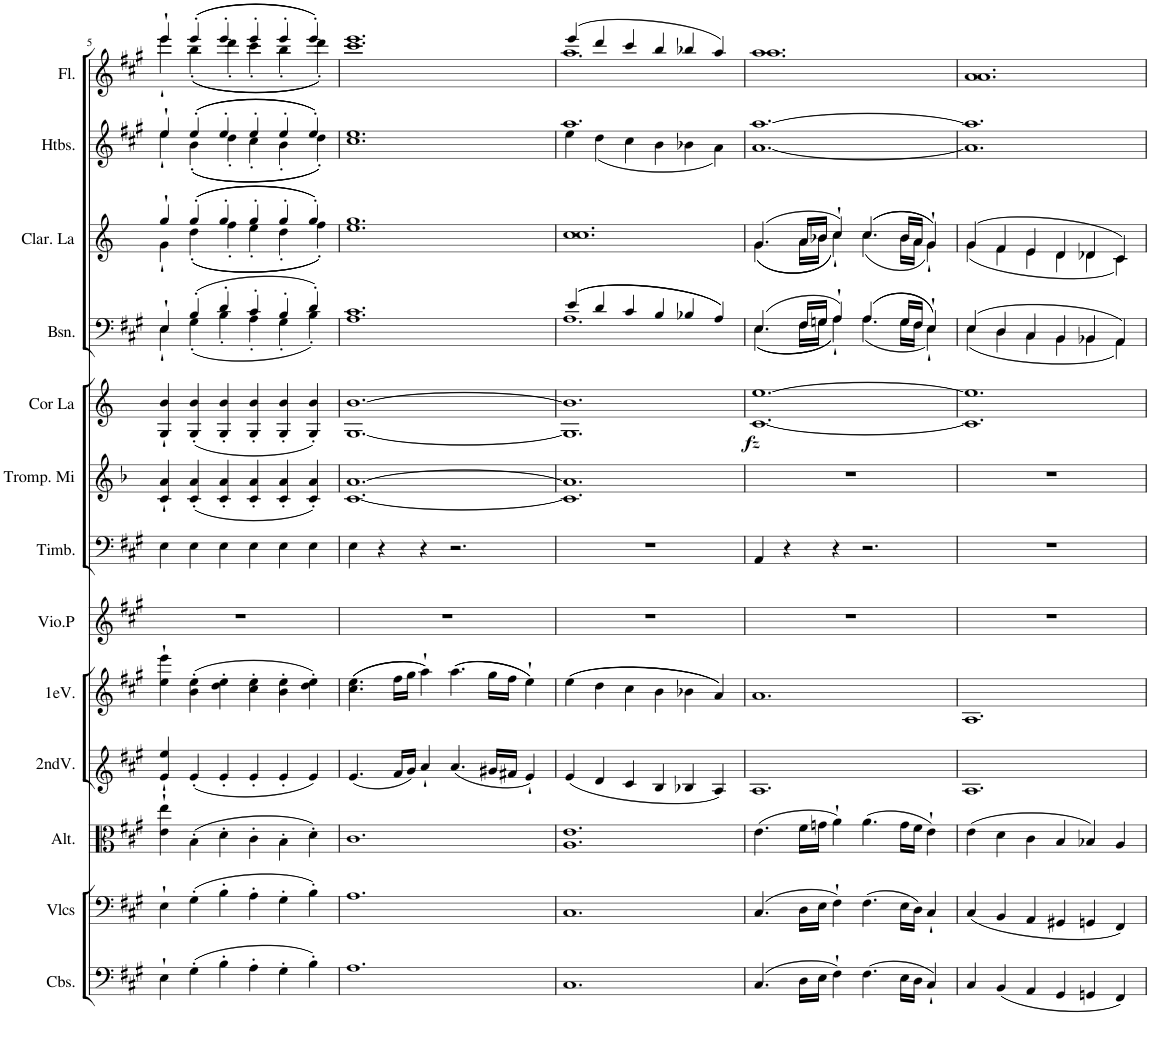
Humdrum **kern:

**kern	**kern	**kern	**kern	**kern	**kern	**kern	**kern	**kern	**dynam	**kern	**kern	**kern	**kern
*part13	*part12	*part11	*part10	*part9	*part8	*part7	*part6	*part5	*part5	*part4	*part3	*part2	*part1
*staff13	*staff12	*staff11	*staff10	*staff9	*staff8	*staff7	*staff6	*staff5	*staff5	*staff4	*staff3	*staff2	*staff1
*I"Contrebasses	*I"Violoncelles	*I"Altos	*I"2mesViolons	*I"1ers Violons	*I"Violon principal.	*I"Timbales	*I"Trompettes en Mi	*I"2 Cors en La	*	*I"2 Bassons	*I"2 Clarinettes en La	*I"2 Hautbois	*I"2 Flûtes
*I'Cbs.	*I'Vlcs	*I'Alt.	*	*I'1eV.	*I'Vio.P	*I'Timb.	*I'Tromp. Mi	*I'Cor La	*	*I'Bsn.	*I'Clar. La	*I'Htbs.	*I'Fl.
!!LO:PB:g=z
*clefF4	*clefF4	*clefC3	*clefG1	*clefG2	*clefG2	*clefF4	*clefG2	*clefG2	*	*clefF4	*clefG2	*clefG2	*clefG2
*Trd7c12	*	*	*	*	*	*	*Trd1c2	*Trd4c7	*	*	*Trd1c2	*	*
*k[f#c#g#]	*k[f#c#g#]	*k[f#c#g#]	*k[f#c#g#]	*k[f#c#g#]	*k[f#c#g#]	*k[f#c#g#]	*k[b-]	*k[]	*	*k[f#c#g#]	*k[]	*k[f#c#g#]	*k[f#c#g#]
*M6/4	*M6/4	*M6/4	*M6/4	*M6/4	*M6/4	*M6/4	*M6/4	*M6/4	*	*M6/4	*M6/4	*M6/4	*M6/4
=5	=5	=5	=5	=5	=5	=5	=5	=5	=5	=5	=5	=5	=5
*	*	*	*	*	*	*	*	*	*	*^	*^	*^	*^
4E`\	4E`\	4e\` 4ee\`	4g#/` 4gg#/`	4ee\` 4eee\`	1.r	4E\	4c/` 4a/`	4G/` 4b/`	.	4E`/	4E`\	4gg`/	4g`\	4ee`/	4ee`\	4eee`/	4eee`\
(4G#'\	(4G#'\	(4B'\	(4g#'/	(4b\' 4ee\'	.	4E\	(4c/' 4a/'	(4G/' 4b/'	.	(4B'/	(4G#'\	((4gg'/	((4dd'\	((4ee'/	((4b'\	((4eee'/	((4bb'\
4B'\	4B'\	4d'\	4g#'/	4dd\' 4ee\'	.	4E\	4c/' 4a/'	4G/' 4b/'	.	4d'/	4B'\	4gg'/	4ff'\	4ee'/	4dd'\	4eee'/	4ddd'\
4A'\	4A'\	4c#'\	4g#'/	4cc#\' 4ee\'	.	4E\	4c/' 4a/'	4G/' 4b/'	.	4c#'/	4A'\	4gg'/	4ee'\	4ee'/	4cc#'\	4eee'/	4ccc#'\
4G#'\	4G#'\	4B'\	4g#'/	4b\' 4ee\'	.	4E\	4c/' 4a/'	4G/' 4b/'	.	4B'/	4G#'\	4gg'/	4dd'\	4ee'/	4b'\	4eee'/	4bb'\
4B'\)	4B'\)	4d'\)	4g#/)	4dd\' 4ee\')	.	4E\	4c/' 4a/')	4G/' 4b/')	.	4d'/)	4B'\)	4gg'/))	4ff'\))	4ee'/))	4dd'\))	4eee'/))	4ddd'\))
*	*	*	*	*	*	*	*	*	*	*v	*v	*	*	*v	*v	*	*
*	*	*	*	*	*	*	*	*	*	*	*v	*v	*	*	*
=6	=6	=6	=6	=6	=6	=6	=6	=6	=6	=6	=6	=6	=6	=6
1.A	1.A	1.c#	(4.g#/	((4.cc#\ 4.ee\	1.r	4E\	[1.c [1.a	[1.G [1.b	.	1.A 1.c#	1.ee 1.gg	1.cc# 1.ee	1.ccc#	1.eee
.	.	.	.	.	.	4r	.	.	.	.	.	.	.	.
.	.	.	16a/LL	16ff#\LL	.	.	.	.	.	.	.	.	.	.
.	.	.	16b/JJ)	16gg#\JJ	.	.	.	.	.	.	.	.	.	.
.	.	.	4cc#`/	4aa`\))	.	4r	.	.	.	.	.	.	.	.
.	.	.	(4.cc#/	((4.aa\	.	2.r	.	.	.	.	.	.	.	.
.	.	.	16b#X/LL	16gg#\LL	.	.	.	.	.	.	.	.	.	.
.	.	.	16a#X/JJ	16ff#\JJ	.	.	.	.	.	.	.	.	.	.
.	.	.	4g#`/)	4ee`\))	.	.	.	.	.	.	.	.	.	.
=7	=7	=7	=7	=7	=7	=7	=7	=7	=7	=7	=7	=7	=7	=7
*	*	*	*	*	*	*	*	*	*	*^	*	*^	*	*
1.C#	1.C#	1.A 1.e	(4g#/	((4ee\	1.r	1.r	1.c] 1.a]	1.G] 1.b]	.	((4e/	1.A	1.cc 1.cc	1.aa	4ee\	(4eee/	1.aa
.	.	.	4f#/	4dd\	.	.	.	.	.	4d/	.	.	.	(4dd\	4ddd/	.
.	.	.	4e/	4cc#\	.	.	.	.	.	4c#/	.	.	.	4cc#\	4ccc#/	.
.	.	.	4d/	4b\	.	.	.	.	.	4B/	.	.	.	4b\	4bb/	.
.	.	.	4d-X/	4b-X\	.	.	.	.	.	4B-X/	.	.	.	4b-X\	4bb-X/	.
.	.	.	4c#/)	4a/))	.	.	.	.	.	4A/))	.	.	.	4a\)	4aa/)	.
=8	=8	=8	=8	=8	=8	=8	=8	=8	=8	=8	=8	=8	=8	=8	=8	=8
*	*	*	*	*	*	*	*	*	*	*	*	*^	*	*	*	*
!	!	!	!	!	!	!	!	!	!LO:DY:b	!	!	!	!	!	!	!	!
*	*	*	*	*	*	*	*	*	*	*	*	*	*	*v	*v	*	*
(4.C#/	(4.C#/	(4.e\	1.c#	1.a	1.r	4AA/	1.r	[1.c [1.ee	fz	(4.E/	((4.E\	(4.g/	((4.g\	[1.a [1.aa	1.aa	1.aa
.	.	.	.	.	.	4r	.	.	.	.	.	.	.	.	.	.
16D\LL	16D\LL	16f#\LL	.	.	.	.	.	.	.	16F#/LL	16F#\LL	16a/LL	16a\LL	.	.	.
16E\JJ	16E\JJ	16gn\JJ	.	.	.	.	.	.	.	16Gn/JJ	16G\JJ	16b-X/JJ	16b-\JJ	.	.	.
4F#`\)	4F#`\)	4a`\)	.	.	.	4r	.	.	.	4A`/)	4A`\))	4cc`/)	4cc`\))	.	.	.
(4.F#\	(4.F#\	(4.a\	.	.	.	2.r	.	.	.	((4.A/	(4.A\	((4.cc/	(4.cc\	.	.	.
16E\LL	16E\LL	16g\LL	.	.	.	.	.	.	.	16G/LL	16G\LL	16b-/LL	16b-\LL	.	.	.
16D\JJ	16D\JJ)	16f#\JJ	.	.	.	.	.	.	.	16F#/JJ	16F#\JJ	16a/JJ	16a\JJ	.	.	.
4C#`/)	4C#`/	4e`\)	.	.	.	.	.	.	.	4E`/))	4E`\)	4g`/))	4g`\)	.	.	.
*	*	*	*	*	*	*	*	*	*	*	*	*	*	*	*v	*v
=9	=9	=9	=9	=9	=9	=9	=9	=9	=9	=9	=9	=9	=9	=9	=9
4C#/	(4C#/	(4e\	1.c#	1.A	1.r	1.r	1.r	1.c] 1.ee]	.	(4E/	(4E\	(4g/	(4g\	1.a] 1.aa]	1.a 1.a
(4BB/	4BB/	4d\	.	.	.	.	.	.	.	4D/	4D\	4f/	4f\	.	.
4AA/	4AA/	4c#\	.	.	.	.	.	.	.	4C#/	4C#\	4e/	4e\	.	.
4GG#/	4GG#X/	4B/	.	.	.	.	.	.	.	4BB/	4BB\	4d/	4d\	.	.
4GGn/	4GGn/	4B-X/)	.	.	.	.	.	.	.	4BB-X/	4BB-\	4d-X/	4d-\	.	.
4FF#/)	4FF#/)	4A/	.	.	.	.	.	.	.	4AA/)	4AA\)	4c/)	4c\)	.	.
*	*	*	*	*	*	*	*	*	*	*v	*v	*	*	*	*
*	*	*	*	*	*	*	*	*	*	*	*v	*v	*	*
=	=	=	=	=	=	=	=	=	=	=	=	=	=
*-	*-	*-	*-	*-	*-	*-	*-	*-	*-	*-	*-	*-	*-
